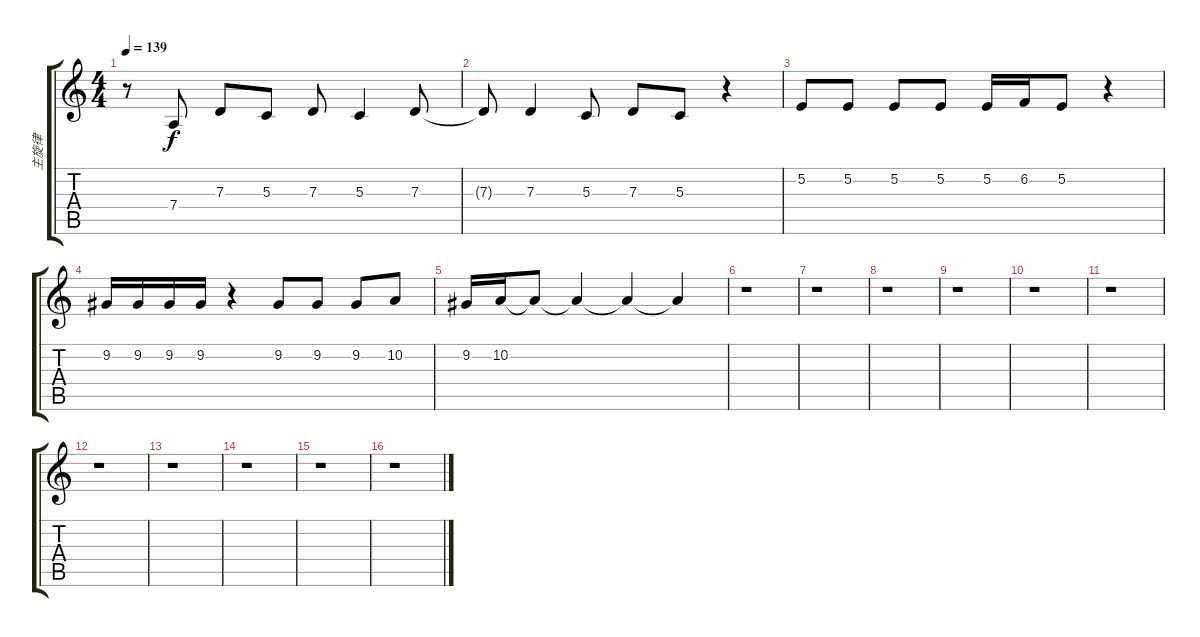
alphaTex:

\track ("主旋律" "主旋律") {instrument tenorsax}
\staff {score tabs}
\tuning (E4 B3 G3 D3 A2 E2) {hide}
\ts (4 4)
\tempo 139
\clef g2
\ks c
r.8{dy f} 7.4.8 7.3.8 5.3.8 7.3.8 5.3.4 7.3.8 |
7.3{t}.8 7.3.4 5.3.8 7.3.8 5.3.8 r.4 |
5.2.8 5.2.8 5.2.8 5.2.8 5.2.16 6.2.16 5.2.8 r.4 |
9.2.16 9.2.16 9.2.16 9.2.16 r.4 9.2.8 9.2.8 9.2.8 10.2.8 |
9.2.16 10.2.16 10.2{t}.8 10.2{t}.4 10.2{t}.4 10.2{t}.4 |
r.1 |
r.1 |
r.1 |
r.1 |
r.1 |
r.1 |
r.1 |
r.1 |
r.1 |
r.1 |
r.1
